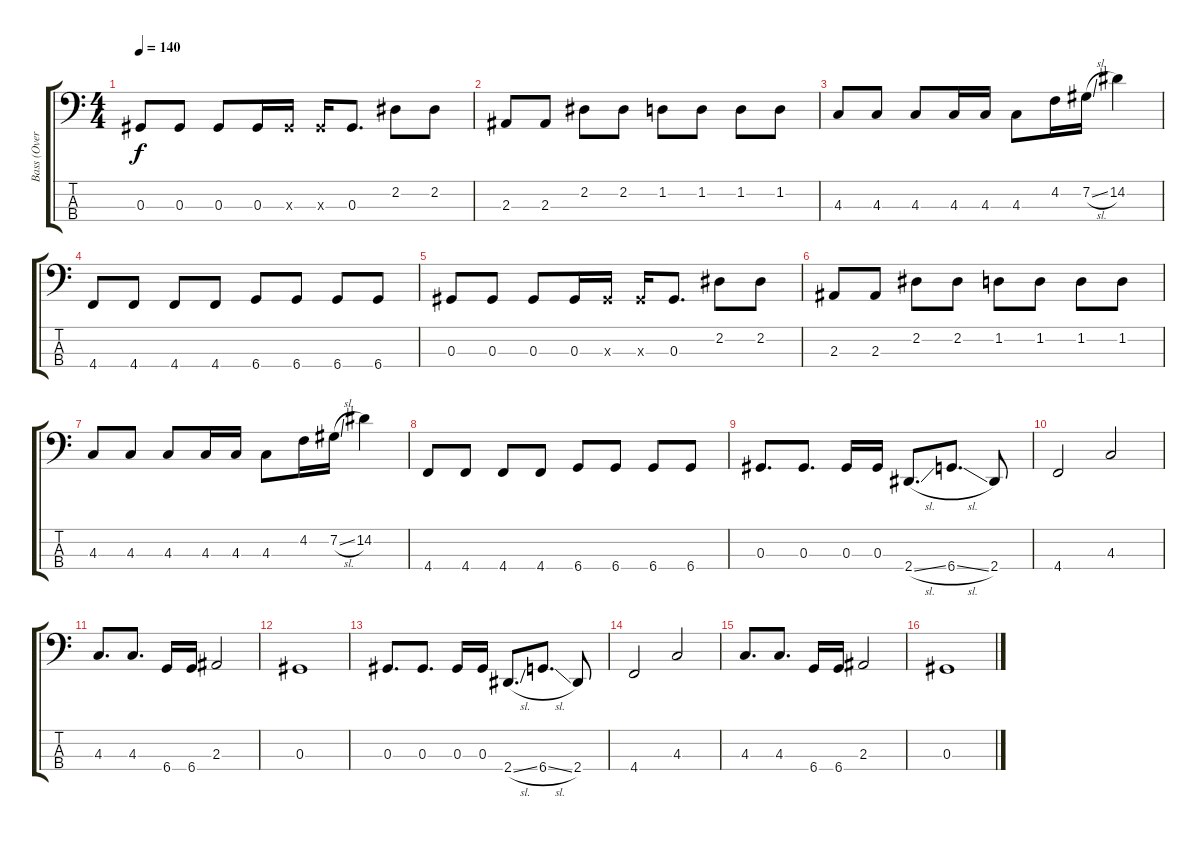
\track ("Bass (Overdub)" "Bass (Over") {instrument electricbasspick}
\staff {score tabs}
\tuning (Gb2 Db2 Ab1 Db1) {hide}
\ts (4 4)
\tempo 140
\clef f4
\ks c
0.3.8{dy f} 0.3.8 0.3.8 0.3.16 0.3{x}.16 0.3{x}.16 0.3.8{d} 2.2.8 2.2.8 |
2.3.8 2.3.8 2.2.8 2.2.8 1.2.8 1.2.8 1.2.8 1.2.8 |
4.3.8 4.3.8 4.3.8 4.3.16 4.3.16 4.3.8 4.2.16 7.2{sl}.16 14.2.4 |
4.4.8 4.4.8 4.4.8 4.4.8 6.4.8 6.4.8 6.4.8 6.4.8 |
0.3.8 0.3.8 0.3.8 0.3.16 0.3{x}.16 0.3{x}.16 0.3.8{d} 2.2.8 2.2.8 |
2.3.8 2.3.8 2.2.8 2.2.8 1.2.8 1.2.8 1.2.8 1.2.8 |
4.3.8 4.3.8 4.3.8 4.3.16 4.3.16 4.3.8 4.2.16 7.2{sl}.16 14.2.4 |
4.4.8 4.4.8 4.4.8 4.4.8 6.4.8 6.4.8 6.4.8 6.4.8 |
0.3.8{d} 0.3.8{d} 0.3.16 0.3.16 2.4{sl}.8{d} 6.4{sl}.8{d} 2.4.8 |
4.4.2 4.3.2 |
4.3.8{d} 4.3.8{d} 6.4.16 6.4.16 2.3.2 |
0.3.1 |
0.3.8{d} 0.3.8{d} 0.3.16 0.3.16 2.4{sl}.8{d} 6.4{sl}.8{d} 2.4.8 |
4.4.2 4.3.2 |
4.3.8{d} 4.3.8{d} 6.4.16 6.4.16 2.3.2 |
0.3.1
